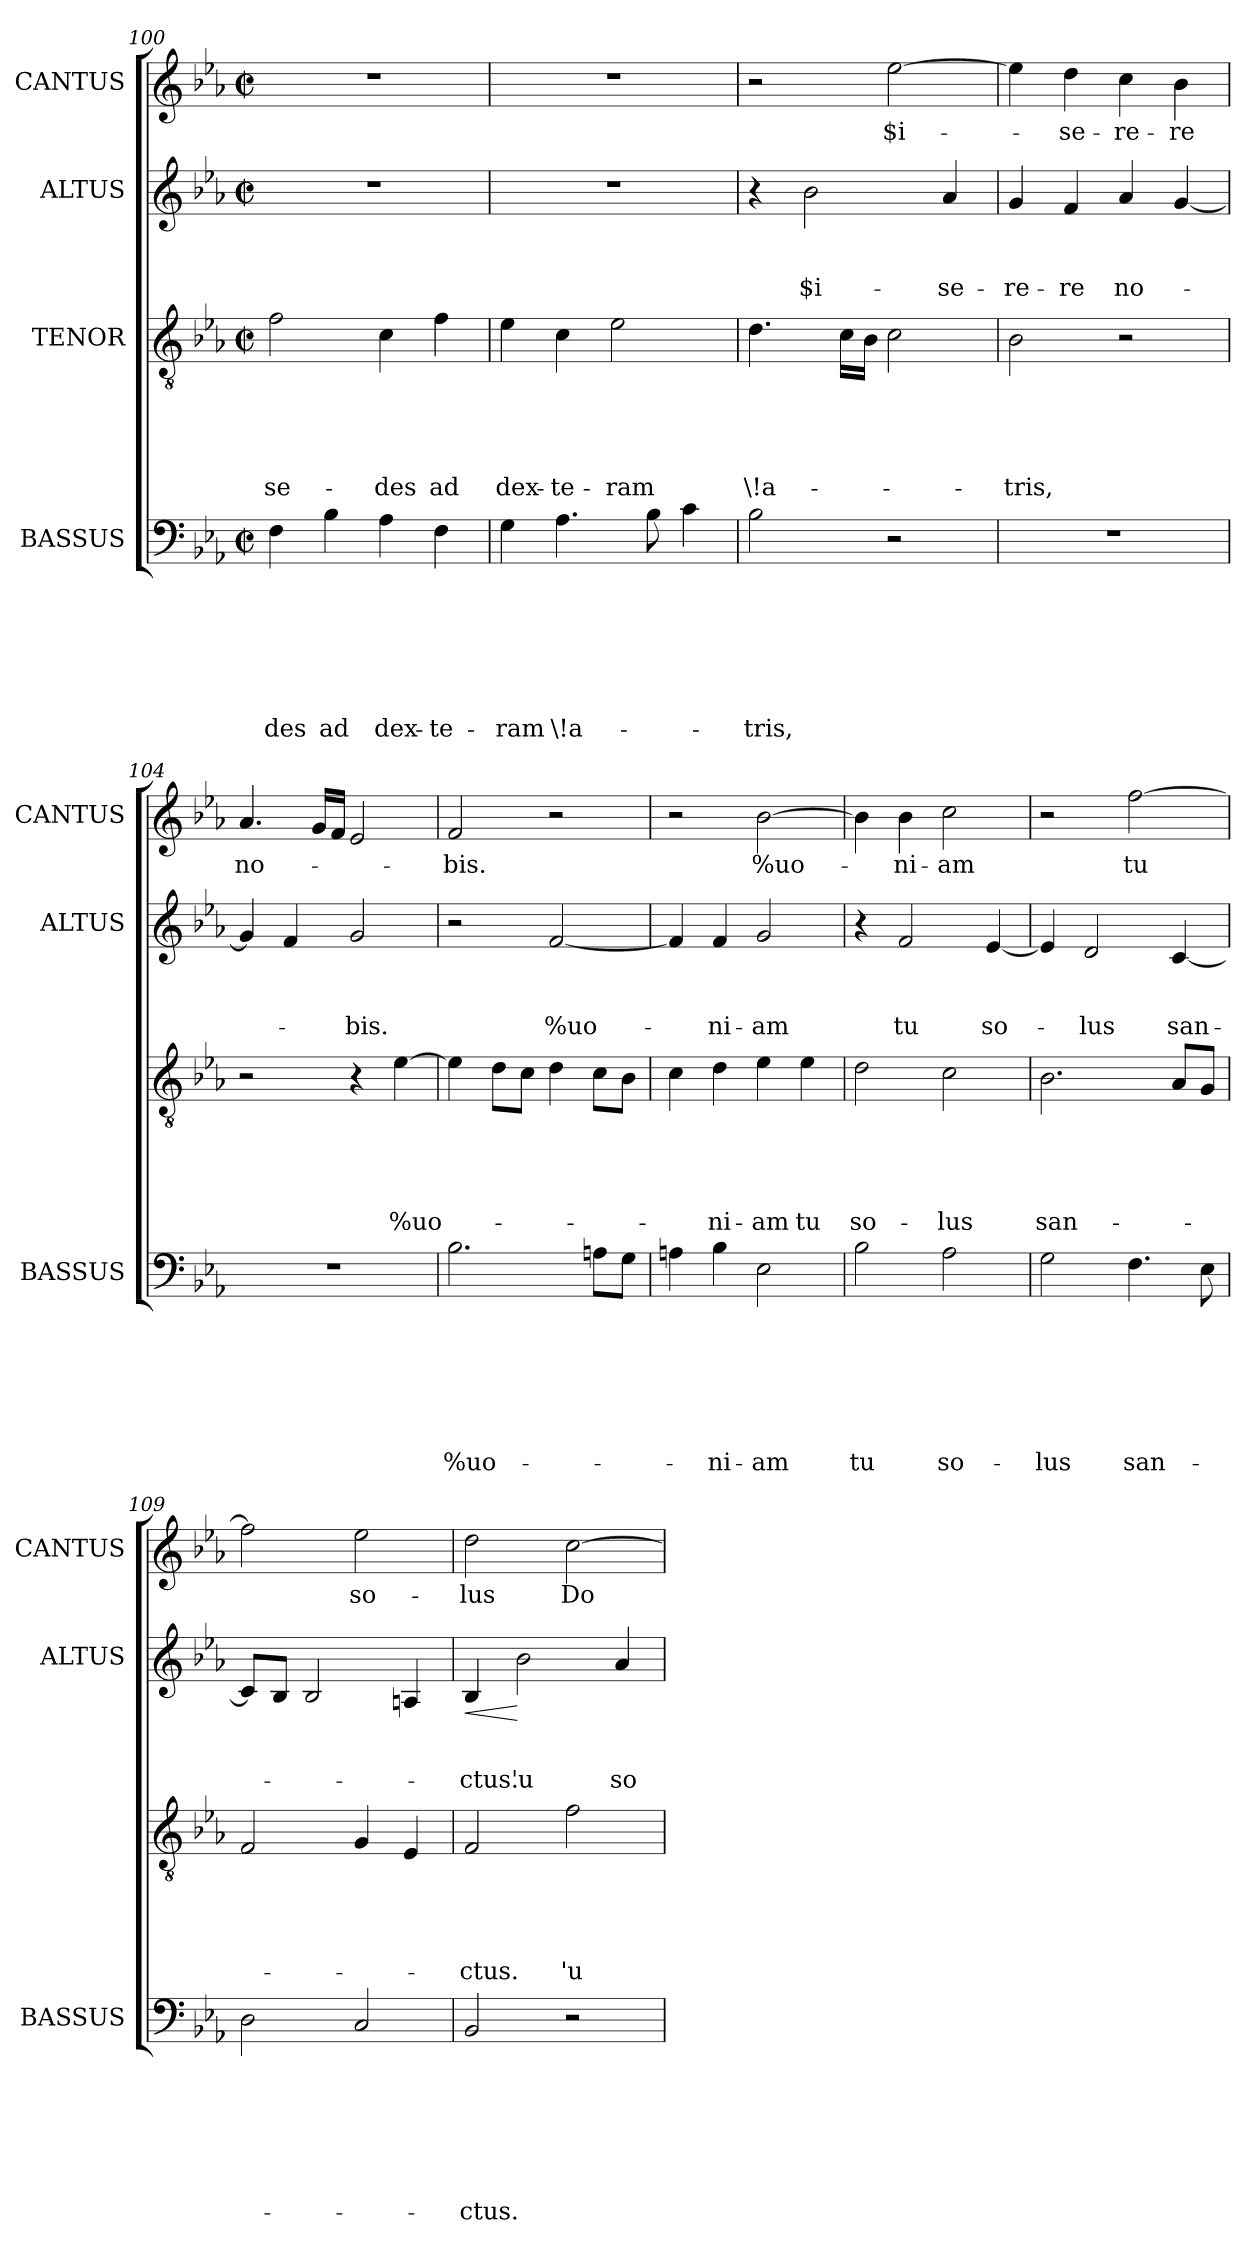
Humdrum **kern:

**kern	**text	**text	**text	**text	**text	**text	**text	**kern	**text	**text	**text	**text	**text	**kern	**text	**text	**text	**dynam	**kern	**text
*part4	*part4	*part4	*part4	*part4	*part4	*part4	*part4	*part3	*part3	*part3	*part3	*part3	*part3	*part2	*part2	*part2	*part2	*part2	*part1	*part1
*staff4	*staff4	*staff4	*staff4	*staff4	*staff4	*staff4	*staff4	*staff3	*staff3	*staff3	*staff3	*staff3	*staff3	*staff2	*staff2	*staff2	*staff2	*staff2	*staff1	*staff1
*I"BASSUS	*	*	*	*	*	*	*	*I"TENOR	*	*	*	*	*	*I"ALTUS	*	*	*	*	*I"CANTUS	*
*I'BASSUS	*	*	*	*	*	*	*	*	*	*	*	*	*	*I'ALTUS	*	*	*	*	*I'CANTUS	*
*clefF4	*	*	*	*	*	*	*	*clefGv2	*	*	*	*	*	*clefG2	*	*	*	*	*clefG2	*
*k[b-e-a-]	*	*	*	*	*	*	*	*k[b-e-a-]	*	*	*	*	*	*k[b-e-a-]	*	*	*	*	*k[b-e-a-]	*
*E-:	*	*	*	*	*	*	*	*E-:	*	*	*	*	*	*E-:	*	*	*	*	*E-:	*
*M2/2	*	*	*	*	*	*	*	*M2/2	*	*	*	*	*	*M2/2	*	*	*	*	*M2/2	*
*met(c|)	*	*	*	*	*	*	*	*met(c|)	*	*	*	*	*	*met(c|)	*	*	*	*	*met(c|)	*
=100	=100	=100	=100	=100	=100	=100	=100	=100	=100	=100	=100	=100	=100	=100	=100	=100	=100	=100	=100	=100
!	!	!	!	!	!	!	!LO:LY:b	!	!	!	!	!	!LO:LY:b	!	!	!	!	!	!	!
4F\	.	.	.	.	.	.	-des	2f\	.	.	.	.	se-	1r	.	.	.	.	1r	.
!	!	!	!	!	!	!	!LO:LY:b	!	!	!	!	!	!	!	!	!	!	!	!	!
4B-\	.	.	.	.	.	.	ad	.	.	.	.	.	.	.	.	.	.	.	.	.
!	!	!	!	!	!	!	!LO:LY:b	!	!	!	!	!	!LO:LY:b	!	!	!	!	!	!	!
4A-\	.	.	.	.	.	.	dex-	4c\	.	.	.	.	-des	.	.	.	.	.	.	.
!	!	!	!	!	!	!	!LO:LY:b	!	!	!	!	!	!LO:LY:b	!	!	!	!	!	!	!
4F\	.	.	.	.	.	.	-te-	4f\	.	.	.	.	ad	.	.	.	.	.	.	.
=101	=101	=101	=101	=101	=101	=101	=101	=101	=101	=101	=101	=101	=101	=101	=101	=101	=101	=101	=101	=101
!	!	!	!	!	!	!	!LO:LY:b	!	!	!	!	!	!LO:LY:b	!	!	!	!	!	!	!
4G\	.	.	.	.	.	.	-ram	4e-\	.	.	.	.	dex-	1r	.	.	.	.	1r	.
!	!	!	!	!	!	!	!LO:LY:b	!	!	!	!	!	!LO:LY:b	!	!	!	!	!	!	!
4.A-\	.	.	.	.	.	.	\!a-	4c\	.	.	.	.	-te-	.	.	.	.	.	.	.
!	!	!	!	!	!	!	!	!	!	!	!	!	!LO:LY:b	!	!	!	!	!	!	!
.	.	.	.	.	.	.	.	2e-\	.	.	.	.	-ram	.	.	.	.	.	.	.
8B-\	.	.	.	.	.	.	.	.	.	.	.	.	.	.	.	.	.	.	.	.
4c\	.	.	.	.	.	.	.	.	.	.	.	.	.	.	.	.	.	.	.	.
!!LO:LB:g=z
=102	=102	=102	=102	=102	=102	=102	=102	=102	=102	=102	=102	=102	=102	=102	=102	=102	=102	=102	=102	=102
!	!	!	!	!	!	!	!LO:LY:b	!	!	!	!	!	!LO:LY:b	!	!	!	!	!	!	!
2B-\	.	.	.	.	.	.	-tris,	4.d\	.	.	.	.	\!a-	4r	.	.	.	.	2r	.
!	!	!	!	!	!	!	!	!	!	!	!	!	!	!	!	!	!LO:LY:b	!	!	!
.	.	.	.	.	.	.	.	.	.	.	.	.	.	2b-\	.	.	$i-	.	.	.
.	.	.	.	.	.	.	.	16c\LL	.	.	.	.	.	.	.	.	.	.	.	.
.	.	.	.	.	.	.	.	16B-\JJ	.	.	.	.	.	.	.	.	.	.	.	.
!	!	!	!	!	!	!	!	!	!	!	!	!	!	!	!	!	!	!	!	!LO:LY:b
2r	.	.	.	.	.	.	.	2c\	.	.	.	.	.	.	.	.	.	.	[>2ee-\	$i-
!	!	!	!	!	!	!	!	!	!	!	!	!	!	!	!	!	!LO:LY:b	!	!	!
.	.	.	.	.	.	.	.	.	.	.	.	.	.	4a-/	.	.	-se-	.	.	.
=103	=103	=103	=103	=103	=103	=103	=103	=103	=103	=103	=103	=103	=103	=103	=103	=103	=103	=103	=103	=103
!	!	!	!	!	!	!	!	!	!	!	!	!	!LO:LY:b	!	!	!	!LO:LY:b	!	!	!
1r	.	.	.	.	.	.	.	2B-\	.	.	.	.	-tris,	4g/	.	.	-re-	.	4ee-\]	.
!	!	!	!	!	!	!	!	!	!	!	!	!	!	!	!	!	!LO:LY:b	!	!	!LO:LY:b
.	.	.	.	.	.	.	.	.	.	.	.	.	.	4f/	.	.	-re	.	4dd\	-se-
!	!	!	!	!	!	!	!	!	!	!	!	!	!	!	!	!	!LO:LY:b	!	!	!LO:LY:b
.	.	.	.	.	.	.	.	2r	.	.	.	.	.	4a-/	.	.	no-	.	4cc\	-re-
!	!	!	!	!	!	!	!	!	!	!	!	!	!	!	!	!	!	!	!	!LO:LY:b
.	.	.	.	.	.	.	.	.	.	.	.	.	.	[<4g/	.	.	.	.	4b-\	-re
=104	=104	=104	=104	=104	=104	=104	=104	=104	=104	=104	=104	=104	=104	=104	=104	=104	=104	=104	=104	=104
!	!	!	!	!	!	!	!	!	!	!	!	!	!	!	!	!	!	!	!	!LO:LY:b
1r	.	.	.	.	.	.	.	2r	.	.	.	.	.	4g/]	.	.	.	.	4.a-/	no-
.	.	.	.	.	.	.	.	.	.	.	.	.	.	4f/	.	.	.	.	.	.
.	.	.	.	.	.	.	.	.	.	.	.	.	.	.	.	.	.	.	16g/LL	.
.	.	.	.	.	.	.	.	.	.	.	.	.	.	.	.	.	.	.	16f/JJ	.
!	!	!	!	!	!	!	!	!	!	!	!	!	!	!	!	!	!LO:LY:b	!	!	!
.	.	.	.	.	.	.	.	4r	.	.	.	.	.	2g/	.	.	-bis.	.	2e-/	.
!	!	!	!	!	!	!	!	!	!	!	!	!	!LO:LY:b	!	!	!	!	!	!	!
.	.	.	.	.	.	.	.	[>4e-\	.	.	.	.	%uo-	.	.	.	.	.	.	.
=105	=105	=105	=105	=105	=105	=105	=105	=105	=105	=105	=105	=105	=105	=105	=105	=105	=105	=105	=105	=105
!	!	!	!	!	!	!	!LO:LY:b	!	!	!	!	!	!	!	!	!	!	!	!	!LO:LY:b
2.B-\	.	.	.	.	.	.	%uo-	4e-\]	.	.	.	.	.	2r	.	.	.	.	2f/	-bis.
.	.	.	.	.	.	.	.	8d\L	.	.	.	.	.	.	.	.	.	.	.	.
.	.	.	.	.	.	.	.	8c\J	.	.	.	.	.	.	.	.	.	.	.	.
!	!	!	!	!	!	!	!	!	!	!	!	!	!	!	!	!	!LO:LY:b	!	!	!
.	.	.	.	.	.	.	.	4d\	.	.	.	.	.	[<2f/	.	.	%uo-	.	2r	.
8An\L	.	.	.	.	.	.	.	8c\L	.	.	.	.	.	.	.	.	.	.	.	.
8G\J	.	.	.	.	.	.	.	8B-\J	.	.	.	.	.	.	.	.	.	.	.	.
=106	=106	=106	=106	=106	=106	=106	=106	=106	=106	=106	=106	=106	=106	=106	=106	=106	=106	=106	=106	=106
4An\	.	.	.	.	.	.	.	4c\	.	.	.	.	.	4f/]	.	.	.	.	2r	.
!	!	!	!	!	!	!	!LO:LY:b	!	!	!	!	!	!LO:LY:b	!	!	!	!LO:LY:b	!	!	!
4B-\	.	.	.	.	.	.	-ni-	4d\	.	.	.	.	-ni-	4f/	.	.	-ni-	.	.	.
!	!	!	!	!	!	!	!LO:LY:b	!	!	!	!	!	!LO:LY:b	!	!	!	!LO:LY:b	!	!	!LO:LY:b
2E-\	.	.	.	.	.	.	-am	4e-\	.	.	.	.	-am	2g/	.	.	-am	.	[>2b-\	%uo-
!	!	!	!	!	!	!	!	!	!	!	!	!	!LO:LY:b	!	!	!	!	!	!	!
.	.	.	.	.	.	.	.	4e-\	.	.	.	.	tu	.	.	.	.	.	.	.
=107	=107	=107	=107	=107	=107	=107	=107	=107	=107	=107	=107	=107	=107	=107	=107	=107	=107	=107	=107	=107
!	!	!	!	!	!	!	!LO:LY:b	!	!	!	!	!	!LO:LY:b	!	!	!	!	!	!	!
2B-\	.	.	.	.	.	.	tu	2d\	.	.	.	.	so-	4r	.	.	.	.	4b-\]	.
!	!	!	!	!	!	!	!	!	!	!	!	!	!	!	!	!	!LO:LY:b	!	!	!LO:LY:b
.	.	.	.	.	.	.	.	.	.	.	.	.	.	2f/	.	.	tu	.	4b-\	-ni-
!	!	!	!	!	!	!	!LO:LY:b	!	!	!	!	!	!LO:LY:b	!	!	!	!	!	!	!LO:LY:b
2A-\	.	.	.	.	.	.	so-	2c\	.	.	.	.	-lus	.	.	.	.	.	2cc\	-am
!	!	!	!	!	!	!	!	!	!	!	!	!	!	!	!	!	!LO:LY:b	!	!	!
.	.	.	.	.	.	.	.	.	.	.	.	.	.	[>4e-/	.	.	so-	.	.	.
!!LO:PB:g=z
=108	=108	=108	=108	=108	=108	=108	=108	=108	=108	=108	=108	=108	=108	=108	=108	=108	=108	=108	=108	=108
!	!	!	!	!	!	!	!LO:LY:b	!	!	!	!	!	!LO:LY:b	!	!	!	!	!	!	!
2G\	.	.	.	.	.	.	-lus	2.B-\	.	.	.	.	san-	4e-/]	.	.	.	.	2r	.
!	!	!	!	!	!	!	!	!	!	!	!	!	!	!	!	!	!LO:LY:b	!	!	!
.	.	.	.	.	.	.	.	.	.	.	.	.	.	2d/	.	.	-lus	.	.	.
!	!	!	!	!	!	!	!LO:LY:b	!	!	!	!	!	!	!	!	!	!	!	!	!LO:LY:b
4.F\	.	.	.	.	.	.	san-	.	.	.	.	.	.	.	.	.	.	.	[>2ff\	tu
!	!	!	!	!	!	!	!	!	!	!	!	!	!	!	!	!	!LO:LY:b	!	!	!
.	.	.	.	.	.	.	.	8A-/L	.	.	.	.	.	[<4c/	.	.	san-	.	.	.
8E-\	.	.	.	.	.	.	.	8G/J	.	.	.	.	.	.	.	.	.	.	.	.
=109	=109	=109	=109	=109	=109	=109	=109	=109	=109	=109	=109	=109	=109	=109	=109	=109	=109	=109	=109	=109
2D\	.	.	.	.	.	.	.	2F/	.	.	.	.	.	8c/L]	.	.	.	.	2ff\]	.
.	.	.	.	.	.	.	.	.	.	.	.	.	.	8B-/J	.	.	.	.	.	.
.	.	.	.	.	.	.	.	.	.	.	.	.	.	2B-/	.	.	.	.	.	.
!	!	!	!	!	!	!	!	!	!	!	!	!	!	!	!	!	!	!	!	!LO:LY:b
2C/	.	.	.	.	.	.	.	4G/	.	.	.	.	.	.	.	.	.	.	2ee-\	so-
.	.	.	.	.	.	.	.	4E-/	.	.	.	.	.	4An/	.	.	.	.	.	.
=110	=110	=110	=110	=110	=110	=110	=110	=110	=110	=110	=110	=110	=110	=110	=110	=110	=110	=110	=110	=110
!	!	!	!	!	!	!	!LO:LY:b	!	!	!	!	!	!LO:LY:b	!	!	!	!LO:LY:b	!LO:HP:b	!	!LO:LY:b
2BB-/	.	.	.	.	.	.	-ctus.	2F/	.	.	.	.	-ctus.	4B-/	.	.	-ctus.	<	2dd\	-lus
!	!	!	!	!	!	!	!	!	!	!	!	!	!	!	!	!	!LO:LY:b	!	!	!
.	.	.	.	.	.	.	.	.	.	.	.	.	.	2b-\	.	.	'u	[	.	.
!	!	!	!	!	!	!	!	!	!	!	!	!	!LO:LY:b	!	!	!	!	!	!	!LO:LY:b
2r	.	.	.	.	.	.	.	2f\	.	.	.	.	'u	.	.	.	.	.	[>2cc\	Do-
!	!	!	!	!	!	!	!	!	!	!	!	!	!	!	!	!	!LO:LY:b	!	!	!
.	.	.	.	.	.	.	.	.	.	.	.	.	.	4a-/	.	.	so-	.	.	.
=	=	=	=	=	=	=	=	=	=	=	=	=	=	=	=	=	=	=	=	=
*-	*-	*-	*-	*-	*-	*-	*-	*-	*-	*-	*-	*-	*-	*-	*-	*-	*-	*-	*-	*-
